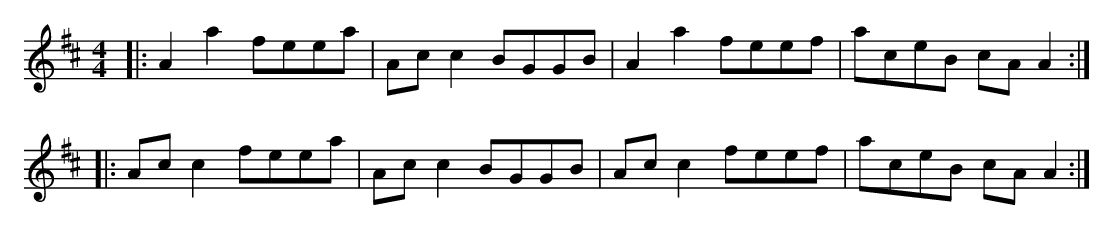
X:1
M:4/4
K:D
|:A2 a2 feea|Acc2BGGB|A2 a2 feef|aceB cAA2:|
|:Acc2feea|Acc2 BGGB|Acc2feef|aceB cAA2:|
